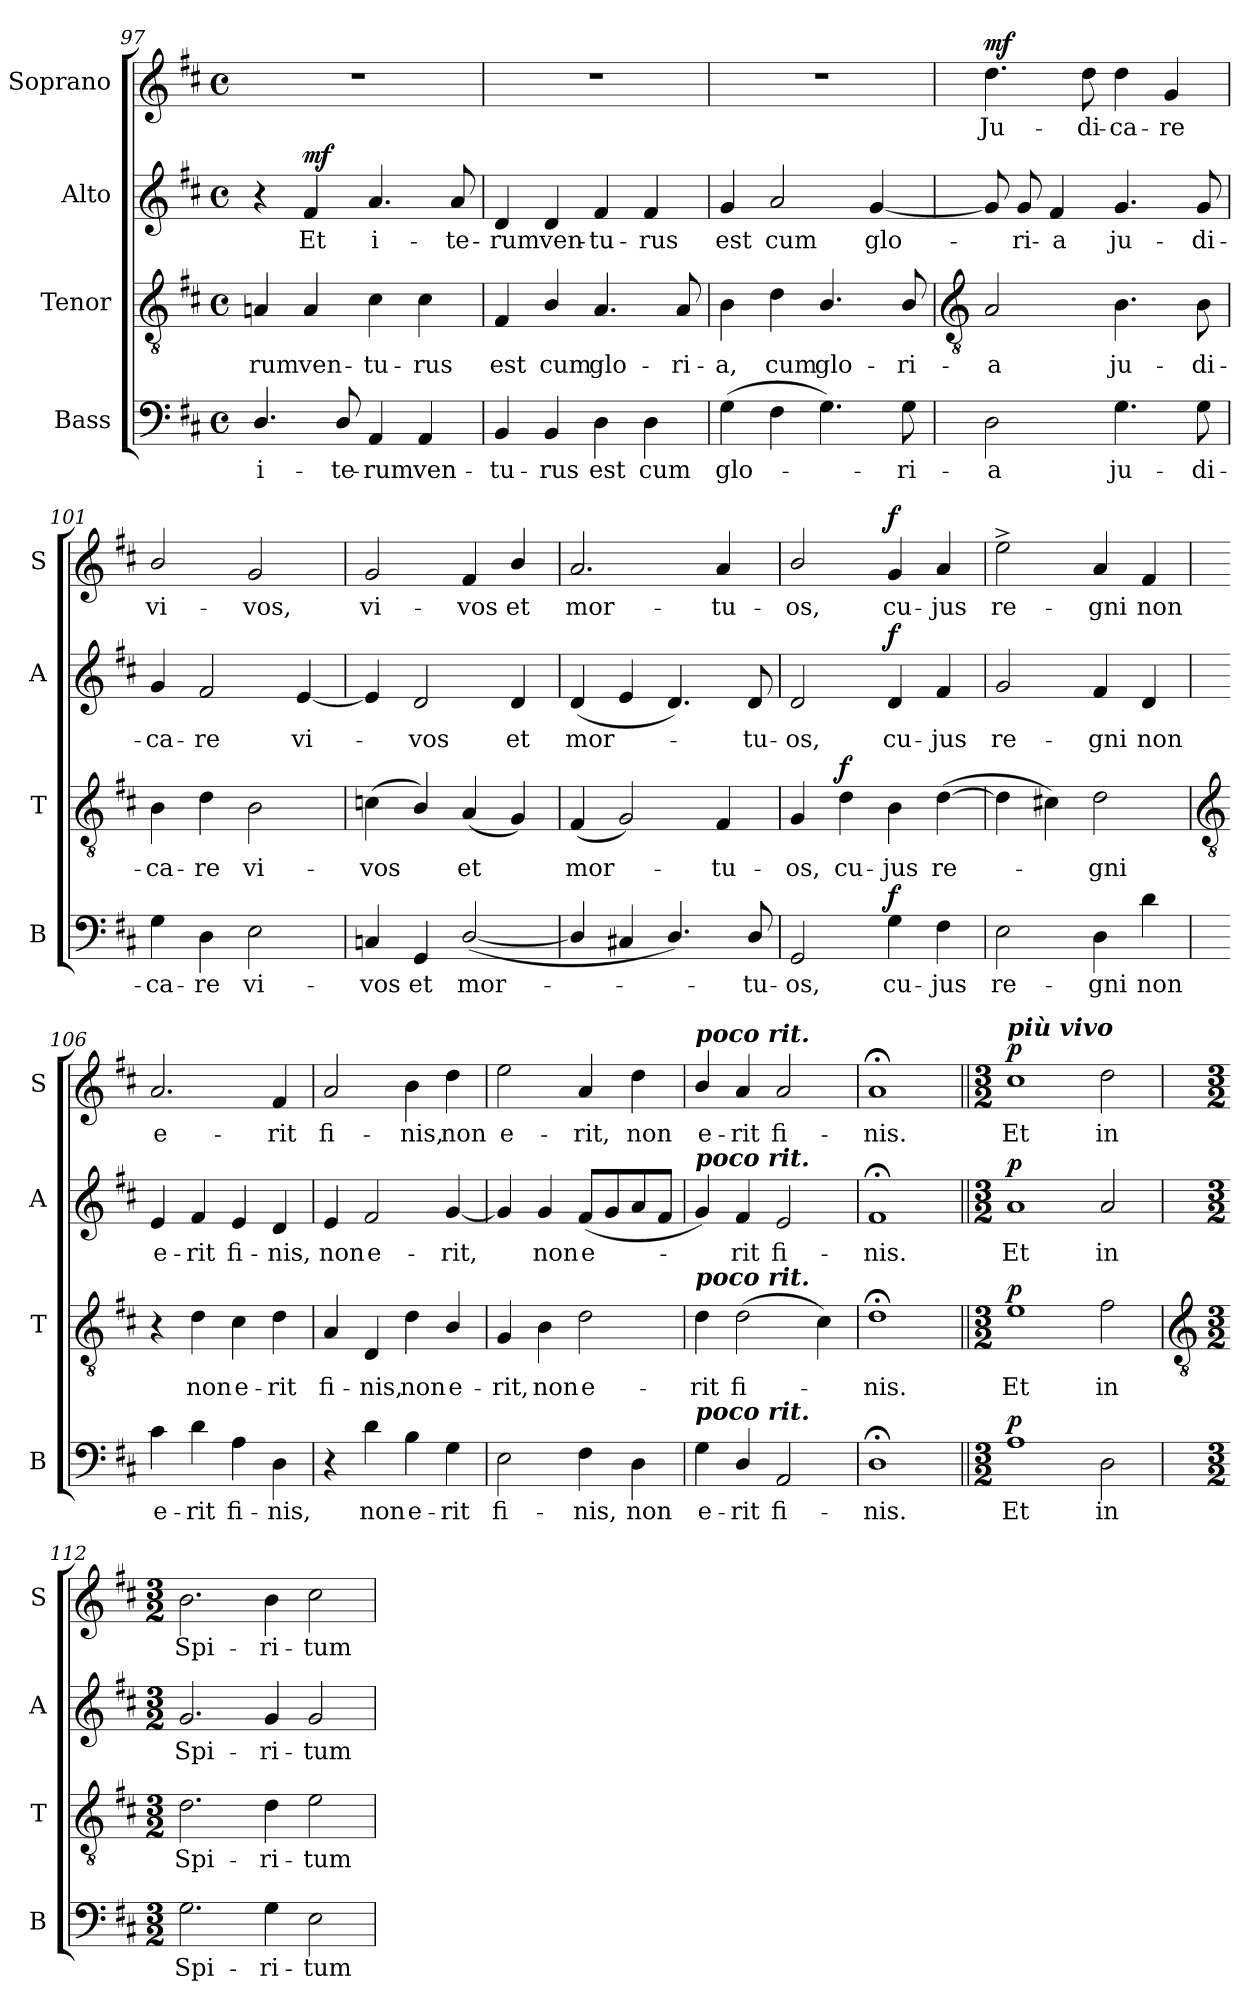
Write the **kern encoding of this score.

**kern	**text	**dynam	**kern	**text	**dynam	**kern	**text	**dynam	**kern	**text	**dynam
*part4	*part4	*part4	*part3	*part3	*part3	*part2	*part2	*part2	*part1	*part1	*part1
*staff4	*staff4	*staff4	*staff3	*staff3	*staff3	*staff2	*staff2	*staff2	*staff1	*staff1	*staff1
*I"Bass	*	*	*I"Tenor	*	*	*I"Alto	*	*	*I"Soprano	*	*
*I'B	*	*	*I'T	*	*	*I'A	*	*	*I'S	*	*
*clefF4	*	*	*clefGv2	*	*	*clefG2	*	*	*clefG2	*	*
*k[f#c#]	*	*	*k[f#c#]	*	*	*k[f#c#]	*	*	*k[f#c#]	*	*
*D:	*	*	*D:	*	*	*D:	*	*	*D:	*	*
*M4/4	*	*	*M4/4	*	*	*M4/4	*	*	*M4/4	*	*
*met(c)	*	*	*met(c)	*	*	*met(c)	*	*	*met(c)	*	*
=97	=97	=97	=97	=97	=97	=97	=97	=97	=97	=97	=97
!	!LO:LY:b	!	!	!LO:LY:b	!	!	!	!	!	!	!
4.D/	i-	.	4An	-rum	.	4r	.	.	1r	.	.
!	!	!	!	!LO:LY:b	!	!	!LO:LY:b	!LO:DY:b	!	!	!
.	.	.	4A	ven-	.	4f#	Et	mf	.	.	.
!	!LO:LY:b	!	!	!	!	!	!	!	!	!	!
8D/	-te-	.	.	.	.	.	.	.	.	.	.
!	!LO:LY:b	!	!	!LO:LY:b	!	!	!LO:LY:b	!	!	!	!
4AA	-rum	.	4c#	-tu-	.	4.a	i-	.	.	.	.
!	!LO:LY:b	!	!	!LO:LY:b	!	!	!	!	!	!	!
4AA	ven-	.	4c#	-rus	.	.	.	.	.	.	.
!	!	!	!	!	!	!	!LO:LY:b	!	!	!	!
.	.	.	.	.	.	8a	-te-	.	.	.	.
=98	=98	=98	=98	=98	=98	=98	=98	=98	=98	=98	=98
!	!LO:LY:b	!	!	!LO:LY:b	!	!	!LO:LY:b	!	!	!	!
4BB	-tu-	.	4F#	est	.	4d	-rum	.	1r	.	.
!	!LO:LY:b	!	!	!LO:LY:b	!	!	!LO:LY:b	!	!	!	!
4BB	-rus	.	4B/	cum	.	4d	ven-	.	.	.	.
!	!LO:LY:b	!	!	!LO:LY:b	!	!	!LO:LY:b	!	!	!	!
4D	est	.	4.A	glo-	.	4f#	-tu-	.	.	.	.
!	!LO:LY:b	!	!	!	!	!	!LO:LY:b	!	!	!	!
4D	cum	.	.	.	.	4f#	-rus	.	.	.	.
!	!	!	!	!LO:LY:b	!	!	!	!	!	!	!
.	.	.	8A	-ri-	.	.	.	.	.	.	.
=99	=99	=99	=99	=99	=99	=99	=99	=99	=99	=99	=99
!	!LO:LY:b	!	!	!LO:LY:b	!	!	!LO:LY:b	!	!	!	!
(>4G	glo-	.	4B	-a,	.	4g	est	.	1r	.	.
!	!	!	!	!LO:LY:b	!	!	!LO:LY:b	!	!	!	!
4F#	.	.	4d	cum	.	2a	cum	.	.	.	.
!	!	!	!	!LO:LY:b	!	!	!	!	!	!	!
4.G)	.	.	4.B/	glo-	.	.	.	.	.	.	.
!	!	!	!	!	!	!	!LO:LY:b	!	!	!	!
.	.	.	.	.	.	[4g	glo-	.	.	.	.
!	!LO:LY:b	!	!	!LO:LY:b	!	!	!	!	!	!	!
8G	ri-	.	8B/	-ri-	.	.	.	.	.	.	.
!!LO:LB:g=z
=100	=100	=100	=100	=100	=100	=100	=100	=100	=100	=100	=100
*	*	*	*clefGv2	*	*	*	*	*	*	*	*
!	!LO:LY:b	!	!	!LO:LY:b	!	!	!	!	!	!LO:LY:b	!LO:DY:b
2D	-a	.	2A	-a	.	8g]	.	.	4.dd	Ju-	mf
!	!	!	!	!	!	!	!LO:LY:b	!	!	!	!
.	.	.	.	.	.	8g	ri-	.	.	.	.
!	!	!	!	!	!	!	!LO:LY:b	!	!	!	!
.	.	.	.	.	.	4f#	-a	.	.	.	.
!	!	!	!	!	!	!	!	!	!	!LO:LY:b	!
.	.	.	.	.	.	.	.	.	8dd	-di-	.
!	!LO:LY:b	!	!	!LO:LY:b	!	!	!LO:LY:b	!	!	!LO:LY:b	!
4.G	ju-	.	4.B	ju-	.	4.g	ju-	.	4dd	-ca-	.
!	!	!	!	!	!	!	!	!	!	!LO:LY:b	!
.	.	.	.	.	.	.	.	.	4g	-re	.
!	!LO:LY:b	!	!	!LO:LY:b	!	!	!LO:LY:b	!	!	!	!
8G	-di-	.	8B	-di-	.	8g	-di-	.	.	.	.
=101	=101	=101	=101	=101	=101	=101	=101	=101	=101	=101	=101
!	!LO:LY:b	!	!	!LO:LY:b	!	!	!LO:LY:b	!	!	!LO:LY:b	!
4G	-ca-	.	4B	-ca-	.	4g	-ca-	.	2b/	vi-	.
!	!LO:LY:b	!	!	!LO:LY:b	!	!	!LO:LY:b	!	!	!	!
4D	-re	.	4d	-re	.	2f#	-re	.	.	.	.
!	!LO:LY:b	!	!	!LO:LY:b	!	!	!	!	!	!LO:LY:b	!
2E	vi-	.	2B	vi-	.	.	.	.	2g	-vos,	.
!	!	!	!	!	!	!	!LO:LY:b	!	!	!	!
.	.	.	.	.	.	[4e	vi-	.	.	.	.
=102	=102	=102	=102	=102	=102	=102	=102	=102	=102	=102	=102
!	!LO:LY:b	!	!	!LO:LY:b	!	!	!	!	!	!LO:LY:b	!
4Cn	-vos	.	(<4cn	-vos	.	4e]	.	.	2g	vi-	.
!	!LO:LY:b	!	!	!	!	!	!LO:LY:b	!	!	!	!
4GG	et	.	4B/)	.	.	2d	vos	.	.	.	.
!	!LO:LY:b	!	!	!LO:LY:b	!	!	!	!	!	!LO:LY:b	!
(<[2D/	mor-	.	(<4A	et	.	.	.	.	4f#	-vos	.
!	!	!	!	!	!	!	!LO:LY:b	!	!	!LO:LY:b	!
.	.	.	4G)	.	.	4d	et	.	4b/	et	.
=103	=103	=103	=103	=103	=103	=103	=103	=103	=103	=103	=103
!	!	!	!	!LO:LY:b	!	!	!LO:LY:b	!	!	!LO:LY:b	!
4D/]	.	.	(<4F#	mor-	.	(<4d	mor-	.	2.a	mor-	.
4C#X	.	.	2G)	.	.	4e	.	.	.	.	.
4.D/)	.	.	.	.	.	4.d)	.	.	.	.	.
!	!	!	!	!LO:LY:b	!	!	!	!	!	!LO:LY:b	!
.	.	.	4F#	tu-	.	.	.	.	4a	-tu-	.
!	!LO:LY:b	!	!	!	!	!	!LO:LY:b	!	!	!	!
8D/	tu-	.	.	.	.	8d	tu-	.	.	.	.
=104	=104	=104	=104	=104	=104	=104	=104	=104	=104	=104	=104
!	!LO:LY:b	!	!	!LO:LY:b	!	!	!LO:LY:b	!	!	!LO:LY:b	!
2GG	-os,	.	4G	-os,	.	2d	-os,	.	2b/	-os,	.
!	!	!	!	!LO:LY:b	!LO:DY:b	!	!	!	!	!	!
.	.	.	4d	cu-	f	.	.	.	.	.	.
!	!LO:LY:b	!LO:DY:b	!	!LO:LY:b	!	!	!LO:LY:b	!LO:DY:b	!	!LO:LY:b	!LO:DY:b
4G	cu-	f	4B	-jus	.	4d	cu-	f	4g	cu-	f
!	!LO:LY:b	!	!	!LO:LY:b	!	!	!LO:LY:b	!	!	!LO:LY:b	!
4F#	-jus	.	(>[4d	re-	.	4f#	-jus	.	4a	-jus	.
=105	=105	=105	=105	=105	=105	=105	=105	=105	=105	=105	=105
!	!LO:LY:b	!	!	!	!	!	!LO:LY:b	!	!	!LO:LY:b	!
2E	re-	.	4d]	.	.	2g	re-	.	2ee^	re-	.
.	.	.	4c#X)	.	.	.	.	.	.	.	.
!	!LO:LY:b	!	!	!LO:LY:b	!	!	!LO:LY:b	!	!	!LO:LY:b	!
4D	-gni	.	2d	gni	.	4f#	-gni	.	4a	-gni	.
!	!LO:LY:b	!	!	!	!	!	!LO:LY:b	!	!	!LO:LY:b	!
4d	non	.	.	.	.	4d	non	.	4f#	non	.
!!LO:LB:g=z
=106	=106	=106	=106	=106	=106	=106	=106	=106	=106	=106	=106
*	*	*	*clefGv2	*	*	*	*	*	*	*	*
!	!LO:LY:b	!	!	!	!	!	!LO:LY:b	!	!	!LO:LY:b	!
4c#	e-	.	4r	.	.	4e	e-	.	2.a	e-	.
!	!LO:LY:b	!	!	!LO:LY:b	!	!	!LO:LY:b	!	!	!	!
4d	-rit	.	4d	non	.	4f#	-rit	.	.	.	.
!	!LO:LY:b	!	!	!LO:LY:b	!	!	!LO:LY:b	!	!	!	!
4A	fi-	.	4c#	e-	.	4e	fi-	.	.	.	.
!	!LO:LY:b	!	!	!LO:LY:b	!	!	!LO:LY:b	!	!	!LO:LY:b	!
4D	-nis,	.	4d	-rit	.	4d	-nis,	.	4f#	-rit	.
=107	=107	=107	=107	=107	=107	=107	=107	=107	=107	=107	=107
!	!	!	!	!LO:LY:b	!	!	!LO:LY:b	!	!	!LO:LY:b	!
4r	.	.	4A	fi-	.	4e	non	.	2a	fi-	.
!	!LO:LY:b	!	!	!LO:LY:b	!	!	!LO:LY:b	!	!	!	!
4d	non	.	4D	-nis,	.	2f#	e-	.	.	.	.
!	!LO:LY:b	!	!	!LO:LY:b	!	!	!	!	!	!LO:LY:b	!
4B	e-	.	4d	non	.	.	.	.	4b	-nis,	.
!	!LO:LY:b	!	!	!LO:LY:b	!	!	!LO:LY:b	!	!	!LO:LY:b	!
4G	-rit	.	4B/	e-	.	[4g	-rit,	.	4dd	non	.
=108	=108	=108	=108	=108	=108	=108	=108	=108	=108	=108	=108
!	!LO:LY:b	!	!	!LO:LY:b	!	!	!	!	!	!LO:LY:b	!
2E	fi-	.	4G	-rit,	.	4g]	.	.	2ee	e-	.
!	!	!	!	!LO:LY:b	!	!	!LO:LY:b	!	!	!	!
.	.	.	4B	non	.	4g	non	.	.	.	.
!	!LO:LY:b	!	!	!LO:LY:b	!	!	!LO:LY:b	!	!	!LO:LY:b	!
4F#	-nis,	.	2d	e-	.	(<8f#L	e-	.	4a	-rit,	.
.	.	.	.	.	.	8g	.	.	.	.	.
!	!LO:LY:b	!	!	!	!	!	!	!	!	!LO:LY:b	!
4D	non	.	.	.	.	8a	.	.	4dd	non	.
.	.	.	.	.	.	8f#J	.	.	.	.	.
=109	=109	=109	=109	=109	=109	=109	=109	=109	=109	=109	=109
!	!	!	!	!	!	!	!	!	!LO:TX:a:Bi:t=poco rit.	!	!
!	!	!	!	!	!	!LO:TX:a:Bi:t=poco rit.	!	!	!	!	!
!	!	!	!LO:TX:a:Bi:t=poco rit.	!	!	!	!	!	!	!	!
!LO:TX:a:Bi:t=poco rit.	!	!	!	!	!	!	!	!	!	!	!
!	!LO:LY:b	!	!	!LO:LY:b	!	!	!	!	!	!LO:LY:b	!
4G	e-	.	4d	-rit	.	4g)	.	.	4b/	e-	.
!	!LO:LY:b	!	!	!LO:LY:b	!	!	!LO:LY:b	!	!	!LO:LY:b	!
4D/	-rit	.	(>2d	fi-	.	4f#	rit	.	4a	-rit	.
!	!LO:LY:b	!	!	!	!	!	!LO:LY:b	!	!	!LO:LY:b	!
2AA	fi-	.	.	.	.	2e	fi-	.	2a	fi-	.
.	.	.	4c#)	.	.	.	.	.	.	.	.
=110	=110	=110	=110	=110	=110	=110	=110	=110	=110	=110	=110
!	!LO:LY:b	!	!	!LO:LY:b	!	!	!LO:LY:b	!	!	!LO:LY:b	!
1D;<	-nis.	.	1d;<	nis.	.	1f#;<	-nis.	.	1a;<	-nis.	.
=111||	=111||	=111||	=111||	=111||	=111||	=111||	=111||	=111||	=111||	=111||	=111||
*M3/2	*	*	*M3/2	*	*	*M3/2	*	*	*M3/2	*	*
*	*	*	*	*	*	*	*	*	*MM184	*	*
!	!	!	!	!	!	!	!	!	!LO:TX:a:Bi:t=più vivo	!	!
!	!LO:LY:b	!LO:DY:b	!	!LO:LY:b	!LO:DY:b	!	!LO:LY:b	!LO:DY:b	!	!LO:LY:b	!LO:DY:b
1A	Et	p	1e	Et	p	1a	Et	p	1cc#	Et	p
!	!LO:LY:b	!	!	!LO:LY:b	!	!	!LO:LY:b	!	!	!LO:LY:b	!
2D	in	.	2f#	in	.	2a	in	.	2dd	in	.
!!LO:LB:g=z
=112	=112	=112	=112	=112	=112	=112	=112	=112	=112	=112	=112
*	*	*	*clefGv2	*	*	*	*	*	*	*	*
*M3/2	*	*	*M3/2	*	*	*M3/2	*	*	*M3/2	*	*
!	!LO:LY:b	!	!	!LO:LY:b	!	!	!LO:LY:b	!	!	!LO:LY:b	!
2.G	Spi-	.	2.d	Spi-	.	2.g	Spi-	.	2.b	Spi-	.
!	!LO:LY:b	!	!	!LO:LY:b	!	!	!LO:LY:b	!	!	!LO:LY:b	!
4G	-ri-	.	4d	-ri-	.	4g	-ri-	.	4b	-ri-	.
!	!LO:LY:b	!	!	!LO:LY:b	!	!	!LO:LY:b	!	!	!LO:LY:b	!
2E	-tum	.	2e	-tum	.	2g	-tum	.	2cc#	-tum	.
=	=	=	=	=	=	=	=	=	=	=	=
*-	*-	*-	*-	*-	*-	*-	*-	*-	*-	*-	*-
